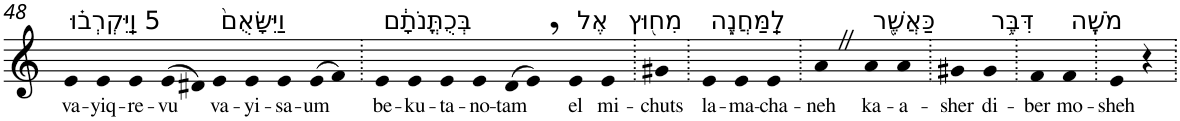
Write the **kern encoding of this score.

**kern	**text
*part1	*part1
*staff1	*staff1
*I"Piano	*
*I'Pno	*
!!LO:PB:g=z
*clefG2	*
*k[]	*
=48	=48
!LO:TX:a:t=5 וַֽיִּקְרְב֗וּ	!
!	!LO:LY:b
4e	va-
!	!LO:LY:b
4e	-yiq-
!	!LO:LY:b
4e	-re-
!	!LO:LY:b
(>8e	-vu
8d#X)	.
!LO:TX:a:t=וַיִּשָּׂאֻם֙	!
!	!LO:LY:b
4e	va-
!	!LO:LY:b
4e	-yi-
!	!LO:LY:b
4e	-sa-
!	!LO:LY:b
(>8e	-um
8f)	.
=49.	=49.
!LO:TX:a:t=בְּכֻתֳּנֹתָ֔ם	!
!	!LO:LY:b
4e	be-
!	!LO:LY:b
4e	-ku-
!	!LO:LY:b
4e	-ta-
!	!LO:LY:b
4e	-no-
!	!LO:LY:b
(>8d	-tam
8e,)	.
!LO:TX:a:t=אֶל	!
!	!LO:LY:b
4e	el
!LO:TX:a:t=מִח֖וּץ	!
!	!LO:LY:b
4e	mi-
=50.	=50.
!	!LO:LY:b
4g#X	-chuts
=51.	=51.
!LO:TX:a:t=לַֽמַּחֲנֶ֑ה	!
!	!LO:LY:b
4e	la-
!	!LO:LY:b
4e	-ma-
!	!LO:LY:b
4e	-cha-
=52.	=52.
!	!LO:LY:b
4aZ	-neh
!LO:TX:a:t=כַּאֲשֶׁ֖ר	!
!	!LO:LY:b
4a	ka-
!	!LO:LY:b
4a	-a-
=53.	=53.
!	!LO:LY:b
4g#X	-sher
!LO:TX:a:t=דִּבֶּ֥ר	!
!	!LO:LY:b
4g#	di-
=54.	=54.
!	!LO:LY:b
4f	-ber
!LO:TX:a:t=מֹשֶֽׁה	!
!	!LO:LY:b
4f	mo-
=55.	=55.
!	!LO:LY:b
4e	-sheh
4r	.
=.	=.
*-	*-
